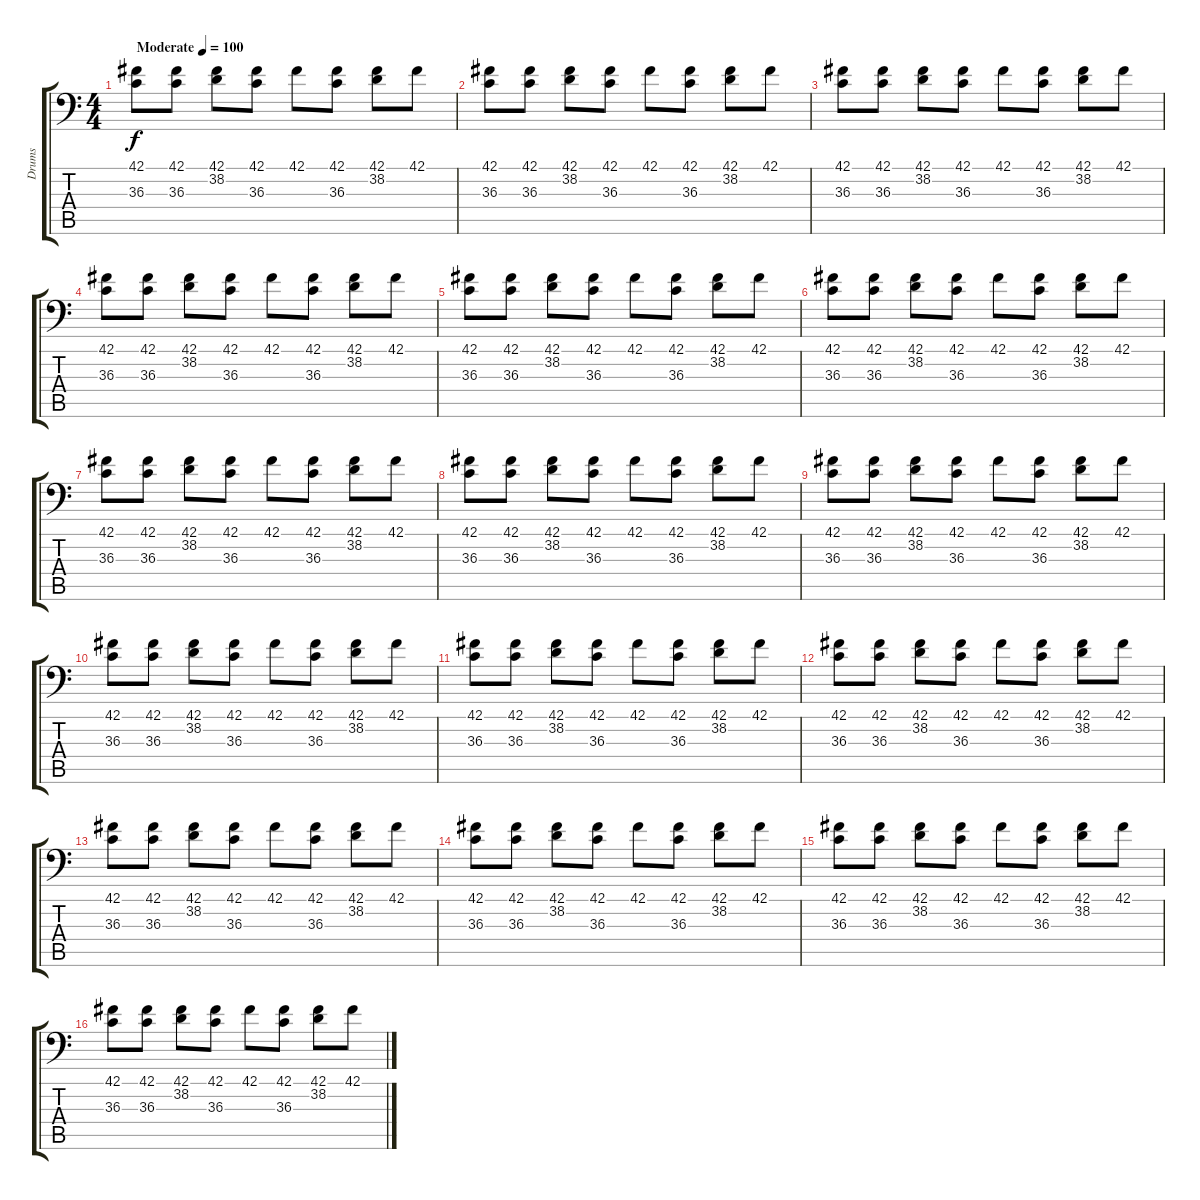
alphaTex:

\track ("Drums" "Drums") {instrument acousticgrandpiano}
\staff {score tabs}
\tuning (C-1 C-1 C-1 C-1 C-1 C-1) {hide}
\ts (4 4)
\tempo (100 "Moderate")
\clef f4
\ks c
(42.1 36.3).8{dy f instrument acousticgrandpiano} (42.1 36.3).8 (42.1 38.2).8 (42.1 36.3).8 42.1.8 (42.1 36.3).8 (42.1 38.2).8 42.1.8 |
(42.1 36.3).8 (42.1 36.3).8 (42.1 38.2).8 (42.1 36.3).8 42.1.8 (42.1 36.3).8 (42.1 38.2).8 42.1.8 |
(42.1 36.3).8 (42.1 36.3).8 (42.1 38.2).8 (42.1 36.3).8 42.1.8 (42.1 36.3).8 (42.1 38.2).8 42.1.8 |
(42.1 36.3).8 (42.1 36.3).8 (42.1 38.2).8 (42.1 36.3).8 42.1.8 (42.1 36.3).8 (42.1 38.2).8 42.1.8 |
(42.1 36.3).8 (42.1 36.3).8 (42.1 38.2).8 (42.1 36.3).8 42.1.8 (42.1 36.3).8 (42.1 38.2).8 42.1.8 |
(42.1 36.3).8 (42.1 36.3).8 (42.1 38.2).8 (42.1 36.3).8 42.1.8 (42.1 36.3).8 (42.1 38.2).8 42.1.8 |
(42.1 36.3).8 (42.1 36.3).8 (42.1 38.2).8 (42.1 36.3).8 42.1.8 (42.1 36.3).8 (42.1 38.2).8 42.1.8 |
(42.1 36.3).8 (42.1 36.3).8 (42.1 38.2).8 (42.1 36.3).8 42.1.8 (42.1 36.3).8 (42.1 38.2).8 42.1.8 |
(42.1 36.3).8 (42.1 36.3).8 (42.1 38.2).8 (42.1 36.3).8 42.1.8 (42.1 36.3).8 (42.1 38.2).8 42.1.8 |
(42.1 36.3).8 (42.1 36.3).8 (42.1 38.2).8 (42.1 36.3).8 42.1.8 (42.1 36.3).8 (42.1 38.2).8 42.1.8 |
(42.1 36.3).8 (42.1 36.3).8 (42.1 38.2).8 (42.1 36.3).8 42.1.8 (42.1 36.3).8 (42.1 38.2).8 42.1.8 |
(42.1 36.3).8 (42.1 36.3).8 (42.1 38.2).8 (42.1 36.3).8 42.1.8 (42.1 36.3).8 (42.1 38.2).8 42.1.8 |
(42.1 36.3).8 (42.1 36.3).8 (42.1 38.2).8 (42.1 36.3).8 42.1.8 (42.1 36.3).8 (42.1 38.2).8 42.1.8 |
(42.1 36.3).8 (42.1 36.3).8 (42.1 38.2).8 (42.1 36.3).8 42.1.8 (42.1 36.3).8 (42.1 38.2).8 42.1.8 |
(42.1 36.3).8 (42.1 36.3).8 (42.1 38.2).8 (42.1 36.3).8 42.1.8 (42.1 36.3).8 (42.1 38.2).8 42.1.8 |
(42.1 36.3).8 (42.1 36.3).8 (42.1 38.2).8 (42.1 36.3).8 42.1.8 (42.1 36.3).8 (42.1 38.2).8 42.1.8
